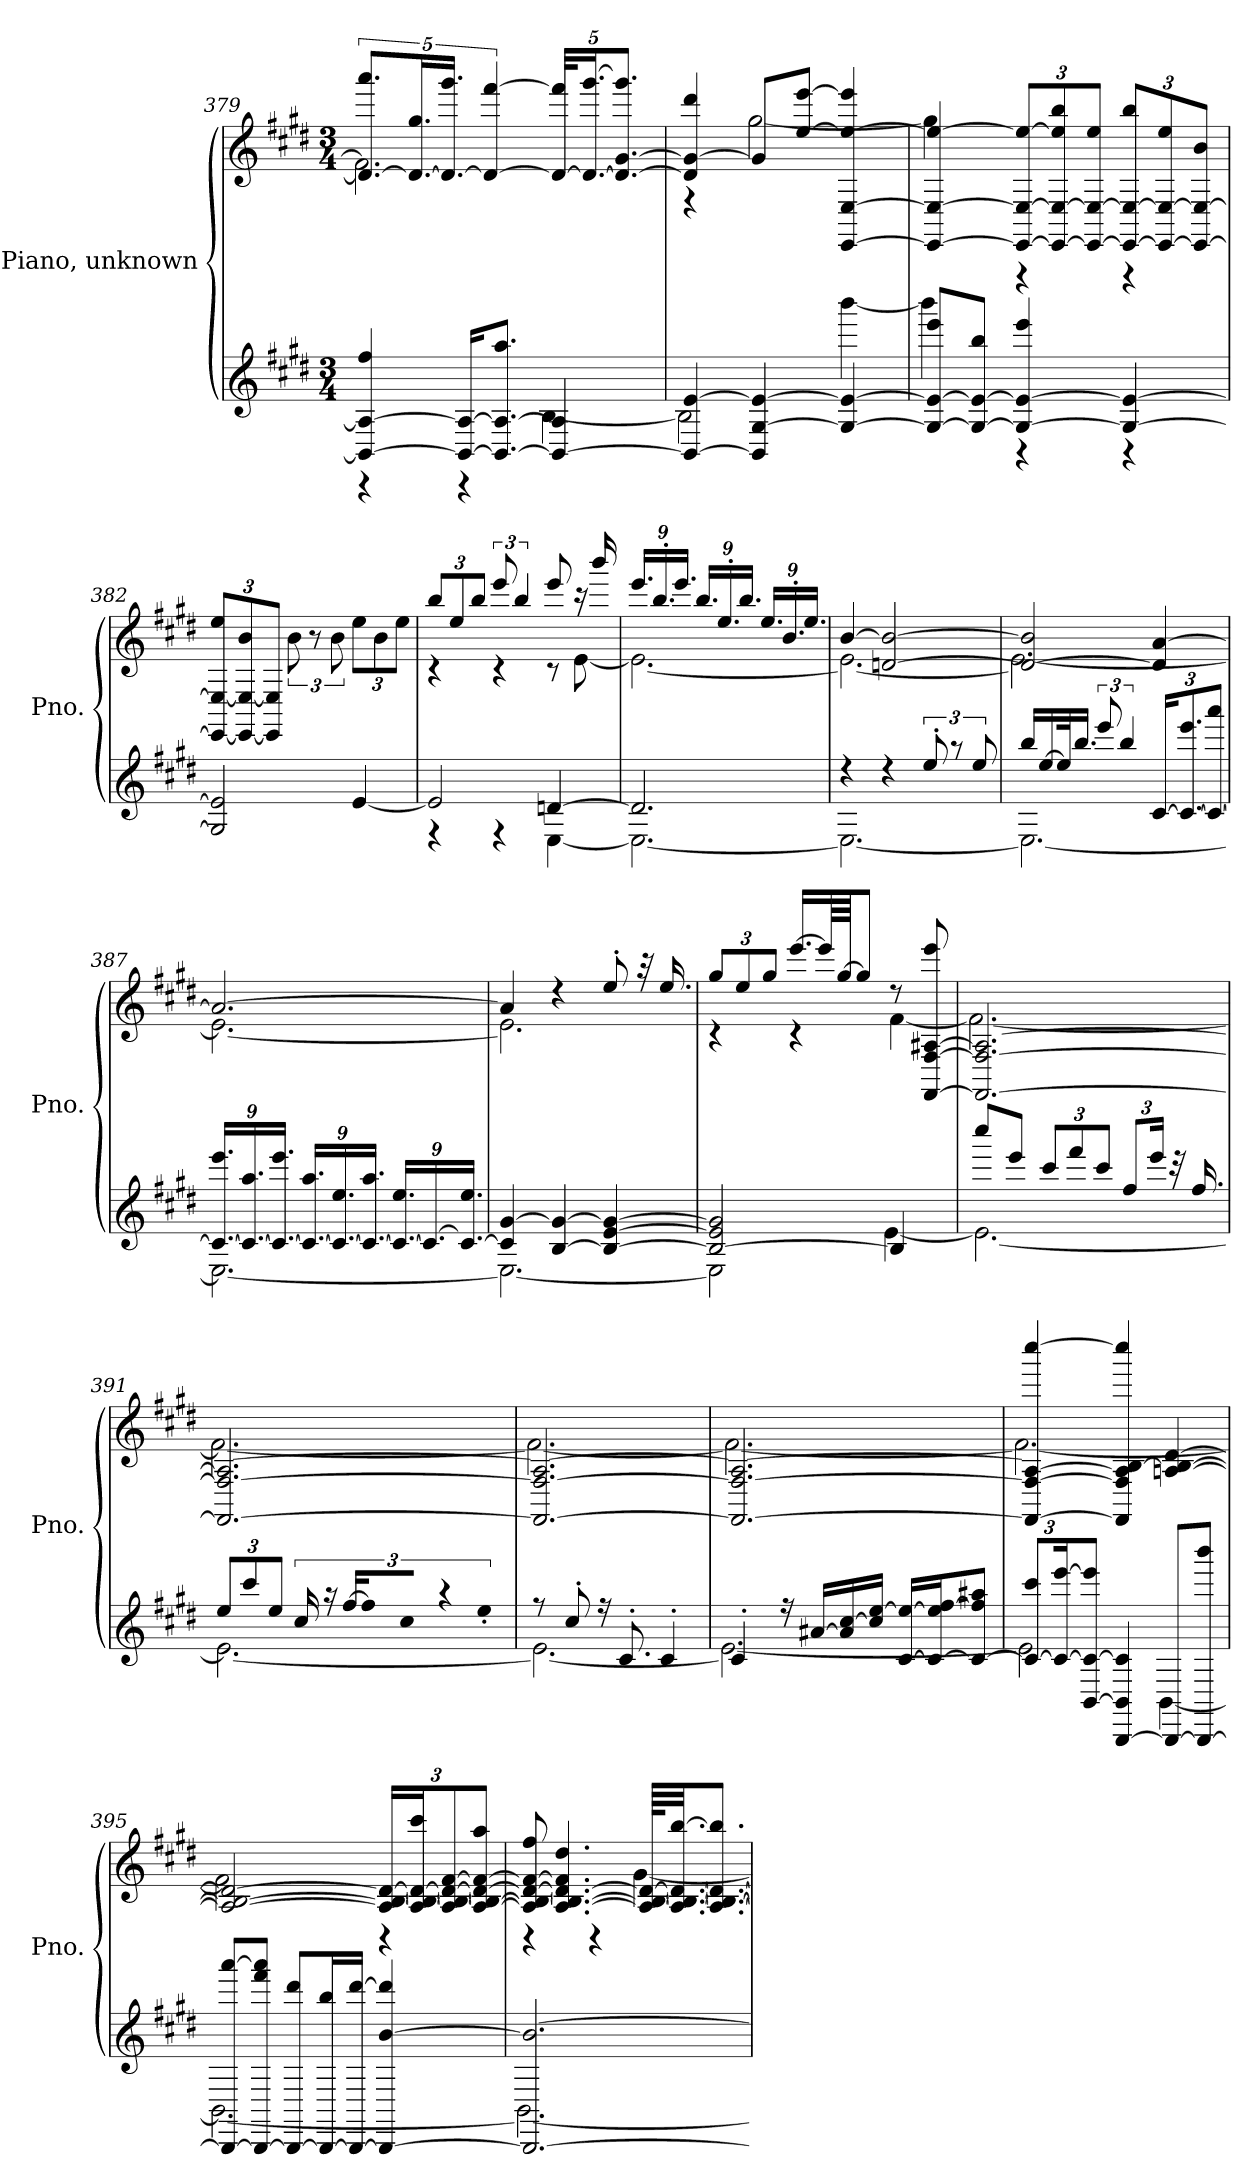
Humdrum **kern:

**kern	**kern
*part1	*part1
*staff2	*staff1
*I"Piano, unknown	*
*I'Pno.	*
*clefG2	*clefG2
*k[f#c#g#d#]	*k[f#c#g#d#]
*M3/4	*M3/4
=379	=379
*^	*^
4BB/_ 4A/_ 4ff#/	4r	10.d#/_ 10.aaa/L	2.f#\]
.	.	20.d#/_ 20.gg#/L	.
.	.	20.d#/_ 20.ggg#/JJ	.
16BB/_ 16A/_KL	4r	.	.
.	.	5d#/_ [5fff#/	.
8.BB/_ 8.A/_ 8.aa/J	.	.	.
4BB/_ 4A/]	[4B\	40d#/_ 40fff#/]KLL	.
.	.	20.d#/_ [20.ggg#/J	.
.	.	10.d#/_ [10.g#/ 10.ggg#/]J	.
=380	=380	=380	=380
4BB/_ [4e/	2B\]	4d#/] 4g#/_ 4ddd#/	4r
4BB/] [4G#/ 4e/_	.	8g#/L]	[2gg#\
.	.	[8ee/ [8eee/J	.
4G#/_ 4e/_	[4bbb\	[4EE/ [4E/ 4ee/_ 4eee/]	.
!!LO:PB:g=z	!!
=381	=381	=381	=381
8G#/_ 8e/_ 8eee/L	4bbb\]	4EE/_ 4E/_ 4ee/_	4gg#\]
8G#/_ 8e/_ 8bb/J	.	.	.
*	*	*Xbrackettup	*
4G#/_ 4e/_ 4eee/	4r	12EE/_ 12E/_ 12ee/_L	4r
.	.	12EE/_ 12E/_ 12ee/] 12bb/	.
.	.	12EE/_ 12E/_ 12ee/J	.
4G#/_ 4e/_	4r	12EE/_ 12E/_ 12bb/L	4r
.	.	12EE/_ 12E/_ 12ee/	.
.	.	12EE/_ 12E/_ 12b/J	.
*v	*v	*	*
*	*v	*v
=382	=382
2G#/] 2e/]	12EE/_ 12E/_ 12ee/L
.	12EE/_ 12E/_ 12b/
.	12EE/] 12E/]J
*	*brackettup
.	12b\
.	12r
.	12b\
*	*Xbrackettup
[4e/	12ee\L
.	12b\
.	12ee\J
=383	=383
*^	*^
2e/]	4r	12bb/L	4r
.	.	12ee/	.
.	.	12bb/J	.
*	*	*brackettup	*
.	4r	12eee/	4r
.	.	6bb/	.
[4dn/	[4E\	8eee/	8r
.	.	16r	[8e\
.	.	16bbb/	.
!!LO:LB:g=z	!!
=384	=384	=384	=384
*	*	*Xbrackettup	*
2.d/]	2.E\_	18.eee/LL	2.e\_
.	.	18.bb'/	.
.	.	18.eee/JJ	.
.	.	18.bb/LL	.
.	.	18.ee'/	.
.	.	18.bb/JJ	.
.	.	18.ee/LL	.
.	.	18.b'/	.
.	.	18.ee/JJ	.
=385	=385	=385	=385
4r	2.E\_	[4b/	2.e\_
4r	.	[2dn/ 2b/_	.
12ee'/	.	.	.
12r	.	.	.
12ee/	.	.	.
=386	=386	=386	=386
16bb/LL	2.E\_	2d/_ 2b/]	2.e\_
[16ee/	.	.	.
32ee/K]	.	.	.
16.bb/JJ	.	.	.
12eee/	.	.	.
6bb/	.	.	.
*Xbrackettup	*	*	*
[24c#/KL	.	4d/] [4a/	.
12.c#/_ 12.eee/	.	.	.
12c#/_ 12aaa/J	.	.	.
!!LO:LB:g=z	!!
=387	=387	=387	=387
18.c#/_ 18.eee/LL	2.E\_	2.a/_	2.e\_
18.c#/_ 18.aa/	.	.	.
18.c#/_ 18.eee/JJ	.	.	.
18.c#/_ 18.aa/LL	.	.	.
18.c#/_ 18.ee/	.	.	.
18.c#/_ 18.aa/JJ	.	.	.
18.c#/_ 18.ee/LL	.	.	.
18.c#/_	.	.	.
18.c#/_ 18.ee/JJ	.	.	.
=388	=388	=388	=388
4c#/] [4g#/	2.E\_	4a/]	2.e\]
[4B/ 4g#/_	.	4r	.
4B/_ [4e/ 4g#/_	.	8ee'/	.
.	.	32r	.
.	.	16.ee/	.
=389	=389	=389	=389
2B/_ 2e/] 2g#/]	2E\]	12gg#/L	4r
.	.	12ee/	.
.	.	12gg#/J	.
.	.	[16.eee/LL	4r
.	.	64eee/LL]	.
.	.	[64gg#/JJJ	.
.	.	8gg#/J]	.
4B/]	[4e\	8r	[4f#\
.	.	[8FF#/ [8F#/ [8A#X/ 8eee/	.
!!LO:LB:g=z	!!
=390	=390	=390	=390
8cccc#/L	2.e\_	2.FF#/_ 2.F#/_ 2.A#/_	2.f#\_
8eee/J	.	.	.
12ccc#/L	.	.	.
12fff#/	.	.	.
12ccc#/J	.	.	.
12ff#/L	.	.	.
24eee/Jk	.	.	.
32r	.	.	.
16.ff#/	.	.	.
=391	=391	=391	=391
12ee/L	2.e\_	2.FF#/_ 2.F#/_ 2.A#/_	2.f#\_
12ccc#/	.	.	.
12ee/J	.	.	.
*brackettup	*	*	*
24cc#/	.	.	.
24r	.	.	.
[24ff#/LL	.	.	.
16ff#/]	.	.	.
16cc#/JJ	.	.	.
8r	.	.	.
8ee'/	.	.	.
=392	=392	=392	=392
8r	2.e\_	2.FF#/_ 2.F#/_ 2.A#/_	2.f#\_
8cc#'/	.	.	.
16r	.	.	.
8.c#'/	.	.	.
4c#'/	.	.	.
!!LO:LB:g=z	!!
=393	=393	=393	=393
4c#'/	2.e\_	2.FF#/_ 2.F#/_ 2.A#/_	2.f#\_
16r	.	.	.
[16a#X/LL	.	.	.
16a#/] [16cc#/	.	.	.
16cc#/] [16ee/JJ	.	.	.
[16c#/ 16ee/_LL	.	.	.
16c#/_ 16ee/] [16ff#/J	.	.	.
8c#/_ 8ff#/] 8aa#X/J	.	.	.
=394	=394	=394	=394
*Xbrackettup	*	*	*
12c#/_ 12ccc#/L	2e\]	4FF#/_ 4F#/_ 4A#/_ [4cccc#/	2.f#\_
24c#/_ [24eee/K	.	.	.
[8BB/ 8c#/_ 8eee/]J	.	.	.
[4BBB/ 4BB/] 4c#/]	.	4FF#/] 4F#/] 4A#/] [4B/ 4cccc#/]	.
8BBB/L_	[4BB\	[4An/ 4B/_ [4d#/	.
8BBB/_ 8bbb/J	.	.	.
=395	=395	=395	=395
8BBB/_ [8aaa/L	2.BB\_	2A/_ 2B/_ 2d#/_	2f#\]
8BBB/_ 8fff#/ 8aaa/]J	.	.	.
8BBB/_ 8ddd#/L	.	.	.
16BBB/_ 16bb/L	.	.	.
16BBB/_ [16ddd#/JJ	.	.	.
4BBB/_ [4b/ 4ddd#/]	.	24A/_ 24B/_ 24d#/_LL	4r
.	.	24A/_ 24B/_ 24d#/_ 24ccc#/J	.
.	.	12A/_ 12B/_ 12d#/_ [12f#/	.
.	.	12A/_ 12B/_ 12d#/_ 12f#/_ 12aa/J	.
!!LO:LB:g=z	!!
=396	=396	=396	=396
2.BBB/_ 2.b/_	2.BB\_	8A/_ 8B/_ 8d#/_ 8f#/_ 8ff#/	4r
.	.	4.A/_ 4.B/_ 4.d#/_ 4.f#/] 4.dd#/	.
.	.	.	4r
.	.	64A/_ 64B/_ 64d#/_KLLL	[4g#\
.	.	32.A/_ 32.B/_ 32.d#/_ [32.bb/JJ	.
.	.	8.A/_ 8.B/_ 8.d#/_ 8.bb/]J	.
*v	*v	*	*
*	*v	*v
=	=
*-	*-
